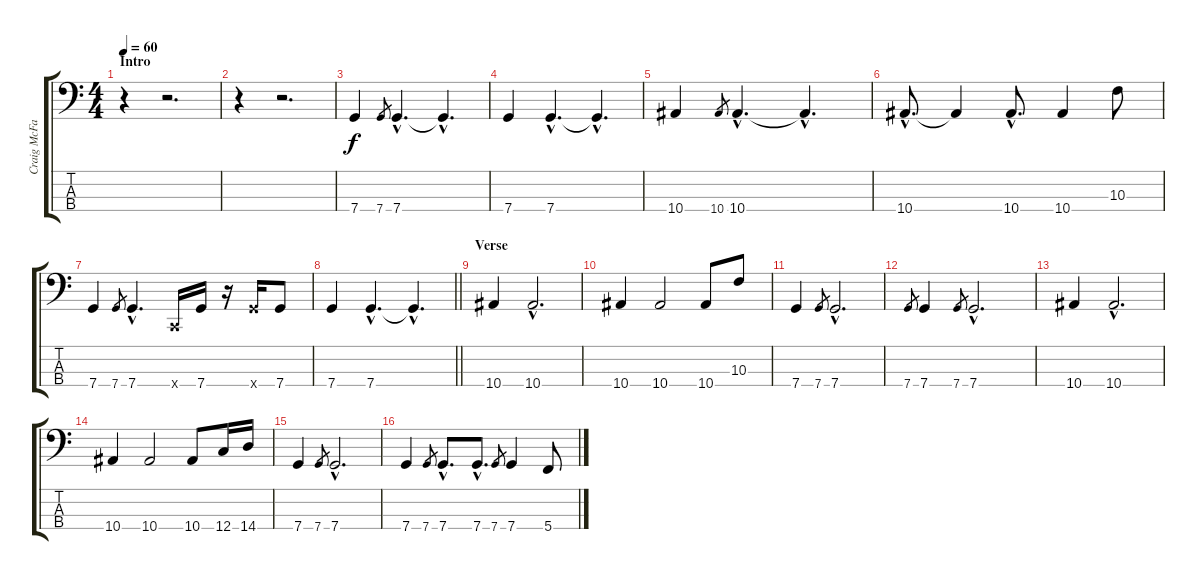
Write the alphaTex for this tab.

\track ("Craig McFarland" "Craig McFa") {instrument fretlessbass}
\staff {score tabs}
\tuning (G2 C2 G1 C1) {hide}
\ts (4 4)
\section ("" "Intro")
\tempo 60
\clef f4
\ks c
r.4{dy f instrument fretlessbass} r.2{d} |
r.4 r.2{d} |
7.4.4 7.4.8{gr} 7.4{hac}.4{d} 7.4{hac t}.4{d} |
7.4.4 7.4{hac}.4{d} 7.4{hac t}.4{d} |
10.4.4 10.4.8{gr} 10.4{hac}.4{d} 10.4{hac t}.4{d} |
10.4{hac}.8{d} 10.4{t}.4 10.4{hac}.8{d} 10.4.4 10.3.8 |
7.4.4 7.4.8{gr} 7.4{hac}.4{d} 0.4{x}.16 7.4.16 r.16 7.4{x}.16 7.4.8 |
\barLineRight lightlight
7.4.4 7.4{hac}.4{d} 7.4{hac t}.4{d} |
\section ("" "Verse")
10.4.4 10.4{hac}.2{d} |
10.4.4 10.4.2 10.4.8 10.3.8 |
7.4.4 7.4.8{gr} 7.4{hac}.2{d} |
7.4.8{gr} 7.4.4 7.4.8{gr} 7.4{hac}.2{d} |
10.4.4 10.4{hac}.2{d} |
10.4.4 10.4.2 10.4.8 12.4.16 14.4.16 |
7.4.4 7.4.8{gr} 7.4{hac}.2{d} |
7.4.4 7.4.8{gr} 7.4{hac}.8{d} 7.4{hac}.8{d} 7.4.8{gr} 7.4.4 5.4.8
